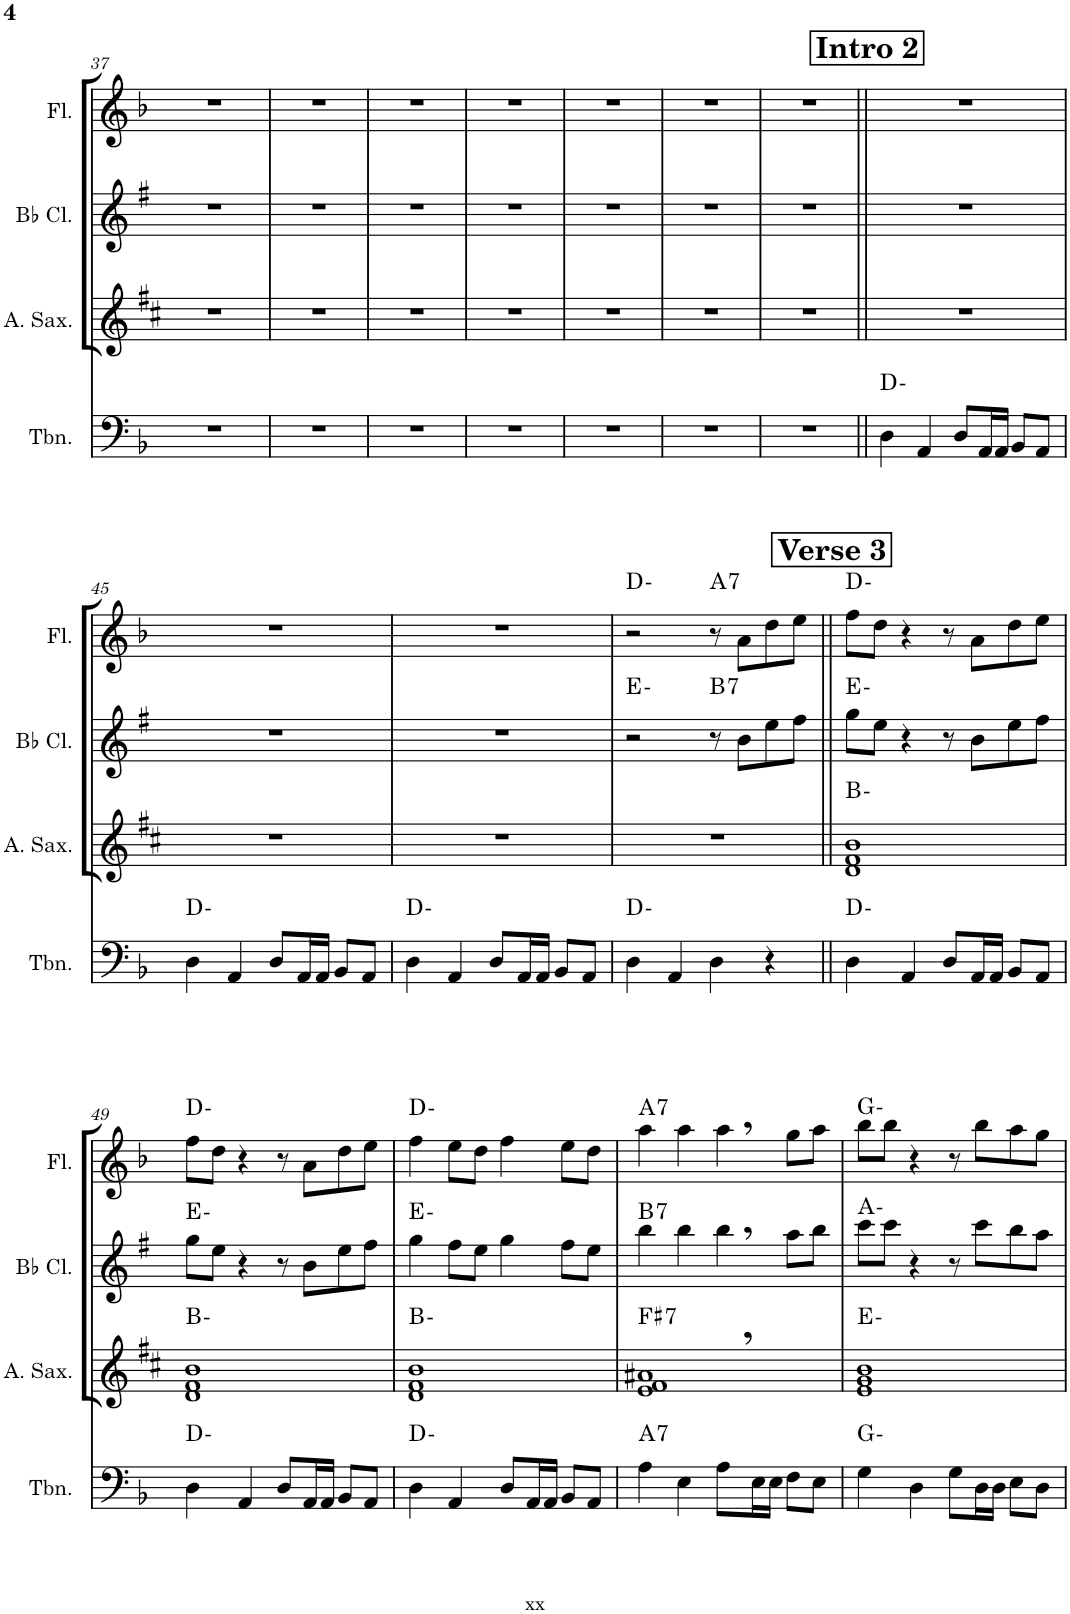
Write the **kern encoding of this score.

**kern	**harte	**kern	**harte	**kern	**harte	**kern	**harte
*part4	*part4	*part3	*part3	*part2	*part2	*part1	*part1
*staff4	*	*staff3	*	*staff2	*	*staff1	*
*I"Trombone	*	*I"Alto Saxophone	*	*I"Bb Clarinet	*	*I"Flute	*
*I'Tbn.	*	*I'A. Sax.	*	*I'Bb Cl.	*	*I'Fl.	*
!!LO:PB:g=z
*clefF4	*	*clefG2	*	*clefG2	*	*clefG2	*
*	*	*Trd5c9	*	*Trd1c2	*	*	*
*k[b-]	*	*k[f#c#]	*	*k[f#]	*	*k[b-]	*
*M4/4	*	*M4/4	*	*M4/4	*	*M4/4	*
=37	=37	=37	=37	=37	=37	=37	=37
1r	.	1r	.	1r	.	1r	.
=38	=38	=38	=38	=38	=38	=38	=38
1r	.	1r	.	1r	.	1r	.
=39	=39	=39	=39	=39	=39	=39	=39
1r	.	1r	.	1r	.	1r	.
=40	=40	=40	=40	=40	=40	=40	=40
1r	.	1r	.	1r	.	1r	.
=41	=41	=41	=41	=41	=41	=41	=41
1r	.	1r	.	1r	.	1r	.
=42	=42	=42	=42	=42	=42	=42	=42
1r	.	1r	.	1r	.	1r	.
=43	=43	=43	=43	=43	=43	=43	=43
1r	.	1r	.	1r	.	1r	.
!!LO:REH:place=s1:a:B:cj:fs=14:t=Intro 2
=44||	=44||	=44||	=44||	=44||	=44||	=44||	=44||
4D\	D:min	1r	.	1r	.	1r	.
4AA/	.	.	.	.	.	.	.
8D/L	.	.	.	.	.	.	.
16AA/L	.	.	.	.	.	.	.
16AA/JJ	.	.	.	.	.	.	.
8BB-/L	.	.	.	.	.	.	.
8AA/J	.	.	.	.	.	.	.
!!LO:LB:g=z
=45	=45	=45	=45	=45	=45	=45	=45
4D\	D:min	1r	.	1r	.	1r	.
4AA/	.	.	.	.	.	.	.
8D/L	.	.	.	.	.	.	.
16AA/L	.	.	.	.	.	.	.
16AA/JJ	.	.	.	.	.	.	.
8BB-/L	.	.	.	.	.	.	.
8AA/J	.	.	.	.	.	.	.
=46	=46	=46	=46	=46	=46	=46	=46
4D\	D:min	1r	.	1r	.	1r	.
4AA/	.	.	.	.	.	.	.
8D/L	.	.	.	.	.	.	.
16AA/L	.	.	.	.	.	.	.
16AA/JJ	.	.	.	.	.	.	.
8BB-/L	.	.	.	.	.	.	.
8AA/J	.	.	.	.	.	.	.
=47	=47	=47	=47	=47	=47	=47	=47
4D\	D:min	1r	.	2r	E:min	2r	D:min
4AA/	.	.	.	.	.	.	.
!	!	!	!	!	!LO:H:kt=7	!	!LO:H:kt=7
4D\	.	.	.	8r	B:7	8r	A:7
.	.	.	.	8b\L	.	8a\L	.
4r	.	.	.	8ee\	.	8dd\	.
.	.	.	.	8ff#\J	.	8ee\J	.
!!LO:REH:place=s1:a:B:cj:fs=14:t=Verse 3
=48||	=48||	=48||	=48||	=48||	=48||	=48||	=48||
4D\	D:min	1d 1f# 1b	B:min	8gg\L	E:min	8ff\L	D:min
.	.	.	.	8ee\J	.	8dd\J	.
4AA/	.	.	.	4r	.	4r	.
8D/L	.	.	.	8r	.	8r	.
16AA/L	.	.	.	8b\L	.	8a\L	.
16AA/JJ	.	.	.	.	.	.	.
8BB-/L	.	.	.	8ee\	.	8dd\	.
8AA/J	.	.	.	8ff#\J	.	8ee\J	.
!!LO:LB:g=z
=49	=49	=49	=49	=49	=49	=49	=49
4D\	D:min	1d 1f# 1b	B:min	8gg\L	E:min	8ff\L	D:min
.	.	.	.	8ee\J	.	8dd\J	.
4AA/	.	.	.	4r	.	4r	.
8D/L	.	.	.	8r	.	8r	.
16AA/L	.	.	.	8b\L	.	8a\L	.
16AA/JJ	.	.	.	.	.	.	.
8BB-/L	.	.	.	8ee\	.	8dd\	.
8AA/J	.	.	.	8ff#\J	.	8ee\J	.
=50	=50	=50	=50	=50	=50	=50	=50
4D\	D:min	1d 1f# 1b	B:min	4gg\	E:min	4ff\	D:min
4AA/	.	.	.	8ff#\L	.	8ee\L	.
.	.	.	.	8ee\J	.	8dd\J	.
8D/L	.	.	.	4gg\	.	4ff\	.
16AA/L	.	.	.	.	.	.	.
16AA/JJ	.	.	.	.	.	.	.
8BB-/L	.	.	.	8ff#\L	.	8ee\L	.
8AA/J	.	.	.	8ee\J	.	8dd\J	.
=51	=51	=51	=51	=51	=51	=51	=51
!	!LO:H:kt=7	!	!LO:H:kt=7	!	!LO:H:kt=7	!	!LO:H:kt=7
4A\	A:7	1e 1f# 1a#X	F#:7	4bb\	B:7	4aa\	A:7
4E\	.	.	.	4bb\	.	4aa\	.
8A\L	.	.	.	4bb\	.	4aa\	.
16E\L	.	.	.	.	.	.	.
16E\JJ	.	.	.	.	.	.	.
8F\L	.	.	.	8aa\L	.	8gg\L	.
8E\J	.	.	.	8bb\J	.	8aa\J	.
=52	=52	=52	=52	=52	=52	=52	=52
4G\	G:min	1e 1g 1b	E:min	8ccc\L	A:min	8bb-\L	G:min
.	.	.	.	8ccc\J	.	8bb-\J	.
4D\	.	.	.	4r	.	4r	.
8G\L	.	.	.	8r	.	8r	.
16D\L	.	.	.	8ccc\L	.	8bb-\L	.
16D\JJ	.	.	.	.	.	.	.
8E\L	.	.	.	8bb\	.	8aa\	.
8D\J	.	.	.	8aa\J	.	8gg\J	.
=	=	=	=	=	=	=	=
*-	*-	*-	*-	*-	*-	*-	*-
